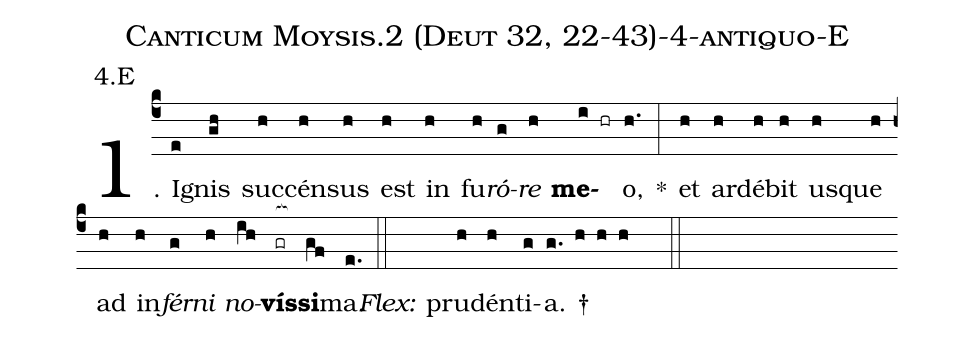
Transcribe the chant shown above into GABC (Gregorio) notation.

name: Canticum Moysis.2 (Deut 32, 22-43)-4-antiquo-E;
annotation: 4.E;
%%
(c4)1. I(e)gnis(gh) suc(h)cén(h)sus(h) est(h) in(h) fu(h)<i>ró</i>(g)<i>re</i>(h) <b>me</b>(i hr)o,(h.) *(:) et(h) ar(h)dé(h)bit(h) us(h)que(h) ad(h) in(h)<i>fér</i>(g)<i>ni</i>(h) <i>no</i>(ih)<b>vís</b>(gr[ocb:1{])<b>si</b>(gf[ocb:0}])ma.(e.) (::)
<i>Flex:</i>()  pru(h)dén(h)ti(g)a. †(g. h h h  ::)
